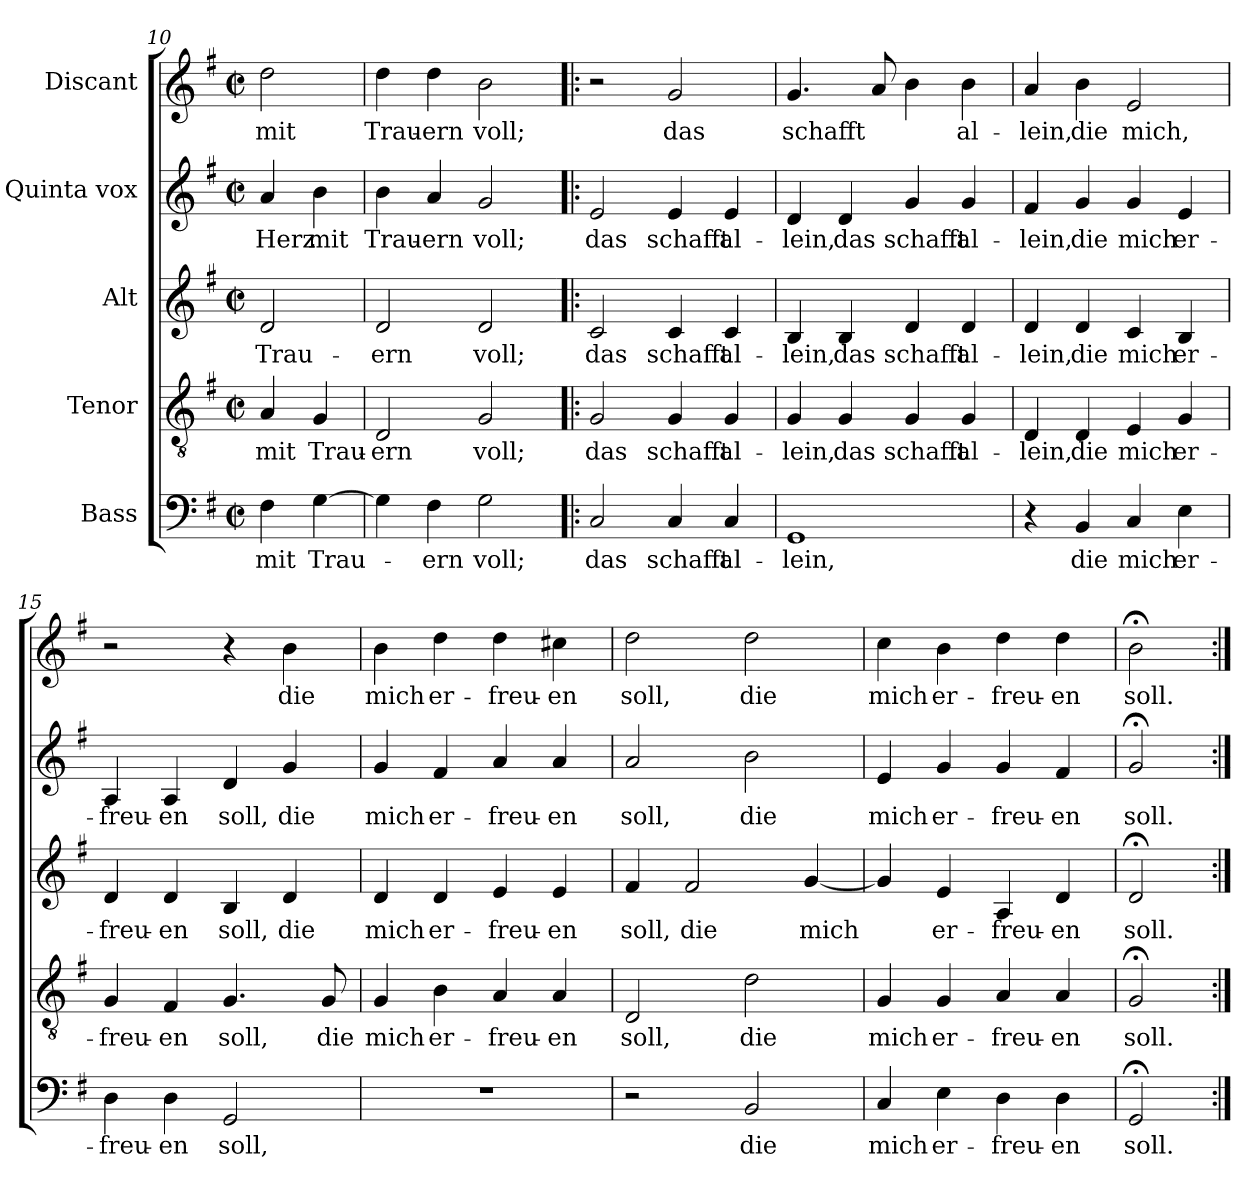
**kern	**text	**kern	**text	**kern	**text	**kern	**text	**kern	**text
*part5	*part5	*part4	*part4	*part3	*part3	*part2	*part2	*part1	*part1
*staff5	*staff5	*staff4	*staff4	*staff3	*staff3	*staff2	*staff2	*staff1	*staff1
*I"Bass	*	*I"Tenor	*	*I"Alt	*	*I"Quinta vox	*	*I"Discant	*
!!LO:PB:g=z
*clefF4	*	*clefGv2	*	*clefG2	*	*clefG2	*	*clefG2	*
*k[f#]	*	*k[f#]	*	*k[f#]	*	*k[f#]	*	*k[f#]	*
*M2/2	*	*M2/2	*	*M2/2	*	*M2/2	*	*M2/2	*
*met(c|)	*	*met(c|)	*	*met(c|)	*	*met(c|)	*	*met(c|)	*
=10X1	=10X1	=10X1	=10X1	=10X1	=10X1	=10X1	=10X1	=10X1	=10X1
!	!LO:LY:b	!	!LO:LY:b	!	!LO:LY:b	!	!LO:LY:b	!	!LO:LY:b
4F#\	mit	4A/	mit	2d/	Trau-	4a/	Herz	2dd\	mit
!	!LO:LY:b	!	!LO:LY:b	!	!	!	!LO:LY:b	!	!
[4G\	Trau-	4G/	Trau-	.	.	4b\	mit	.	.
=11	=11	=11	=11	=11	=11	=11	=11	=11	=11
!	!	!	!LO:LY:b	!	!LO:LY:b	!	!LO:LY:b	!	!LO:LY:b
4G\]	.	2D/	-ern	2d/	-ern	4b\	Trau-	4dd\	Trau-
!	!LO:LY:b	!	!	!	!	!	!LO:LY:b	!	!LO:LY:b
4F#\	-ern	.	.	.	.	4a/	-ern	4dd\	-ern
!	!LO:LY:b	!	!LO:LY:b	!	!LO:LY:b	!	!LO:LY:b	!	!LO:LY:b
2G\	voll;	2G/	voll;	2d/	voll;	2g/	voll;	2b\	voll;
=12!|:	=12!|:	=12!|:	=12!|:	=12!|:	=12!|:	=12!|:	=12!|:	=12!|:	=12!|:
!	!LO:LY:b	!	!LO:LY:b	!	!LO:LY:b	!	!LO:LY:b	!	!
2C/	das	2G/	das	2c/	das	2e/	das	2r	.
!	!LO:LY:b	!	!LO:LY:b	!	!LO:LY:b	!	!LO:LY:b	!	!LO:LY:b
4C/	schafft	4G/	schafft	4c/	schafft	4e/	schafft	2g/	das
!	!LO:LY:b	!	!LO:LY:b	!	!LO:LY:b	!	!LO:LY:b	!	!
4C/	al-	4G/	al-	4c/	al-	4e/	al-	.	.
=13	=13	=13	=13	=13	=13	=13	=13	=13	=13
!	!LO:LY:b	!	!LO:LY:b	!	!LO:LY:b	!	!LO:LY:b	!	!LO:LY:b
1GG	-lein,	4G/	-lein,	4B/	-lein,	4d/	-lein,	4.g/	-schafft
!	!	!	!LO:LY:b	!	!LO:LY:b	!	!LO:LY:b	!	!
.	.	4G/	das	4B/	das	4d/	das	.	.
.	.	.	.	.	.	.	.	8a/	.
!	!	!	!LO:LY:b	!	!LO:LY:b	!	!LO:LY:b	!	!
.	.	4G/	schafft	4d/	schafft	4g/	schafft	4b\	.
!	!	!	!LO:LY:b	!	!LO:LY:b	!	!LO:LY:b	!	!LO:LY:b
.	.	4G/	al-	4d/	al-	4g/	al-	4b\	al-
=14	=14	=14	=14	=14	=14	=14	=14	=14	=14
!	!	!	!LO:LY:b	!	!LO:LY:b	!	!LO:LY:b	!	!LO:LY:b
4r	.	4D/	-lein,	4d/	-lein,	4f#/	-lein,	4a/	-lein,
!	!LO:LY:b	!	!LO:LY:b	!	!LO:LY:b	!	!LO:LY:b	!	!LO:LY:b
4BB/	die	4D/	die	4d/	die	4g/	die	4b\	die
!	!LO:LY:b	!	!LO:LY:b	!	!LO:LY:b	!	!LO:LY:b	!	!LO:LY:b
4C/	mich	4E/	mich	4c/	mich	4g/	mich	2e/	mich,
!	!LO:LY:b	!	!LO:LY:b	!	!LO:LY:b	!	!LO:LY:b	!	!
4E\	er-	4G/	er-	4B/	er-	4e/	er-	.	.
!!LO:LB:g=z
=15	=15	=15	=15	=15	=15	=15	=15	=15	=15
!	!LO:LY:b	!	!LO:LY:b	!	!LO:LY:b	!	!LO:LY:b	!	!
4D\	-freu-	4G/	-freu-	4d/	-freu-	4A/	-freu-	2r	.
!	!LO:LY:b	!	!LO:LY:b	!	!LO:LY:b	!	!LO:LY:b	!	!
4D\	-en	4F#/	-en	4d/	-en	4A/	-en	.	.
!	!LO:LY:b	!	!LO:LY:b	!	!LO:LY:b	!	!LO:LY:b	!	!
2GG/	soll,	4.G/	soll,	4B/	soll,	4d/	soll,	4r	.
!	!	!	!	!	!LO:LY:b	!	!LO:LY:b	!	!LO:LY:b
.	.	.	.	4d/	die	4g/	die	4b\	die
!	!	!	!LO:LY:b	!	!	!	!	!	!
.	.	8G/	die	.	.	.	.	.	.
=16	=16	=16	=16	=16	=16	=16	=16	=16	=16
!	!	!	!LO:LY:b	!	!LO:LY:b	!	!LO:LY:b	!	!LO:LY:b
1r	.	4G/	mich	4d/	mich	4g/	mich	4b\	mich
!	!	!	!LO:LY:b	!	!LO:LY:b	!	!LO:LY:b	!	!LO:LY:b
.	.	4B\	er-	4d/	er-	4f#/	er-	4dd\	er-
!	!	!	!LO:LY:b	!	!LO:LY:b	!	!LO:LY:b	!	!LO:LY:b
.	.	4A/	-freu-	4e/	-freu-	4a/	-freu-	4dd\	-freu-
!	!	!	!LO:LY:b	!	!LO:LY:b	!	!LO:LY:b	!	!LO:LY:b
.	.	4A/	-en	4e/	-en	4a/	-en	4cc#X\	-en
=17	=17	=17	=17	=17	=17	=17	=17	=17	=17
!	!	!	!LO:LY:b	!	!LO:LY:b	!	!LO:LY:b	!	!LO:LY:b
2r	.	2D/	soll,	4f#/	soll,	2a/	soll,	2dd\	soll,
!	!	!	!	!	!LO:LY:b	!	!	!	!
.	.	.	.	2f#/	die	.	.	.	.
!	!LO:LY:b	!	!LO:LY:b	!	!	!	!LO:LY:b	!	!LO:LY:b
2BB/	die	2d\	die	.	.	2b\	die	2dd\	die
!	!	!	!	!	!LO:LY:b	!	!	!	!
.	.	.	.	[4g/	mich	.	.	.	.
=18	=18	=18	=18	=18	=18	=18	=18	=18	=18
!	!LO:LY:b	!	!LO:LY:b	!	!	!	!LO:LY:b	!	!LO:LY:b
4C/	mich	4G/	mich	4g/]	.	4e/	mich	4cc\	mich
!	!LO:LY:b	!	!LO:LY:b	!	!LO:LY:b	!	!LO:LY:b	!	!LO:LY:b
4E\	er-	4G/	er-	4e/	er-	4g/	er-	4b\	er-
!	!LO:LY:b	!	!LO:LY:b	!	!LO:LY:b	!	!LO:LY:b	!	!LO:LY:b
4D\	-freu-	4A/	-freu-	4A/	-freu-	4g/	-freu-	4dd\	-freu-
!	!LO:LY:b	!	!LO:LY:b	!	!LO:LY:b	!	!LO:LY:b	!	!LO:LY:b
4D\	-en	4A/	-en	4d/	-en	4f#/	-en	4dd\	-en
=19	=19	=19	=19	=19	=19	=19	=19	=19	=19
!	!LO:LY:b	!	!LO:LY:b	!	!LO:LY:b	!	!LO:LY:b	!	!LO:LY:b
2GG;</	soll.	2G;</	soll.	2d;</	soll.	2g;</	soll.	2b;<\	soll.
=:|!	=:|!	=:|!	=:|!	=:|!	=:|!	=:|!	=:|!	=:|!	=:|!
*-	*-	*-	*-	*-	*-	*-	*-	*-	*-
